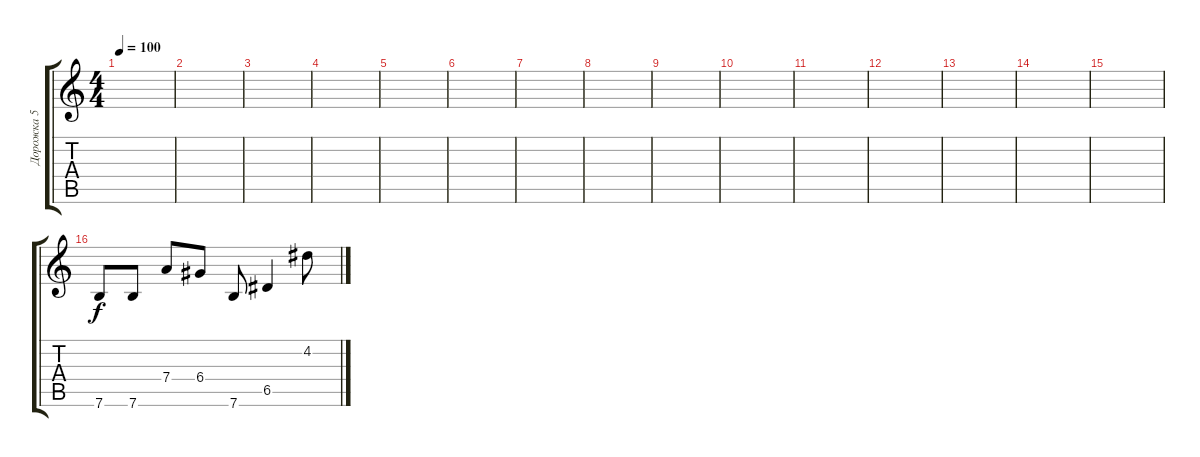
\track ("Дорожка 5" "Дорожка 5") {instrument distortionguitar}
\staff {score tabs}
\tuning (E4 B3 G3 D3 A2 E2) {hide}
\ts (4 4)
\tempo 100
\clef g2
\ks c
|
|
|
|
|
|
|
|
|
|
|
|
|
|
|
7.6.8 7.6.8 7.4.8 6.4.8 7.6.8 6.5.4 4.2.8
